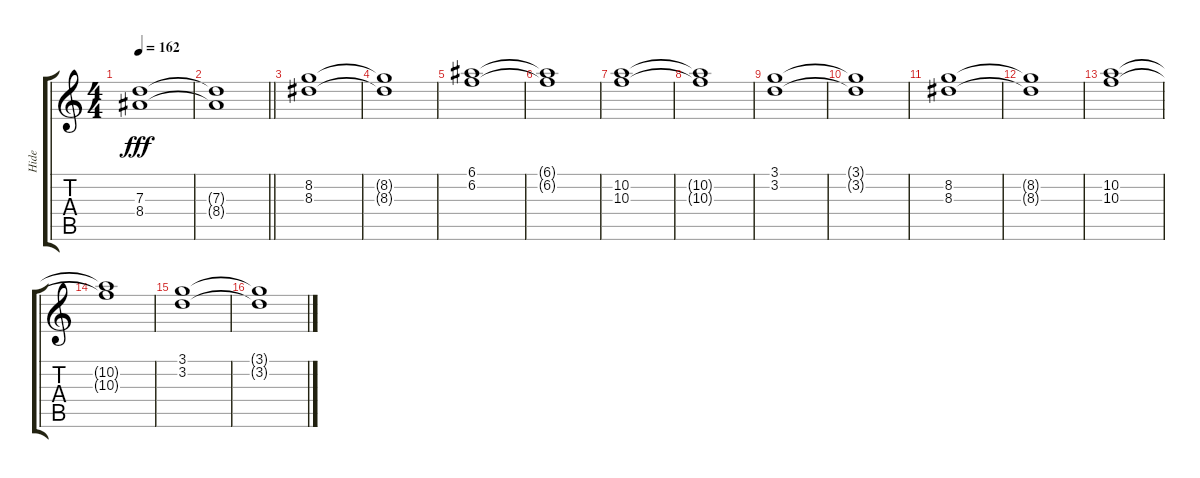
\track ("Hide" "Hide") {instrument distortionguitar}
\staff {score tabs}
\tuning (E4 B3 G3 D3 A2 E2) {hide}
\ts (4 4)
\tempo 162
\clef g2
\ks c
(7.3 8.4).1{dy fff} |
\barLineRight lightlight
(7.3{t} 8.4{t}).1 |
(8.2 8.3).1 |
(8.2{t} 8.3{t}).1 |
(6.1 6.2).1 |
(6.1{t} 6.2{t}).1 |
(10.2 10.3).1 |
(10.2{t} 10.3{t}).1 |
(3.1 3.2).1 |
(3.1{t} 3.2{t}).1 |
(8.2 8.3).1 |
(8.2{t} 8.3{t}).1 |
(10.2 10.3).1 |
(10.2{t} 10.3{t}).1 |
(3.1 3.2).1 |
(3.1{t} 3.2{t}).1
